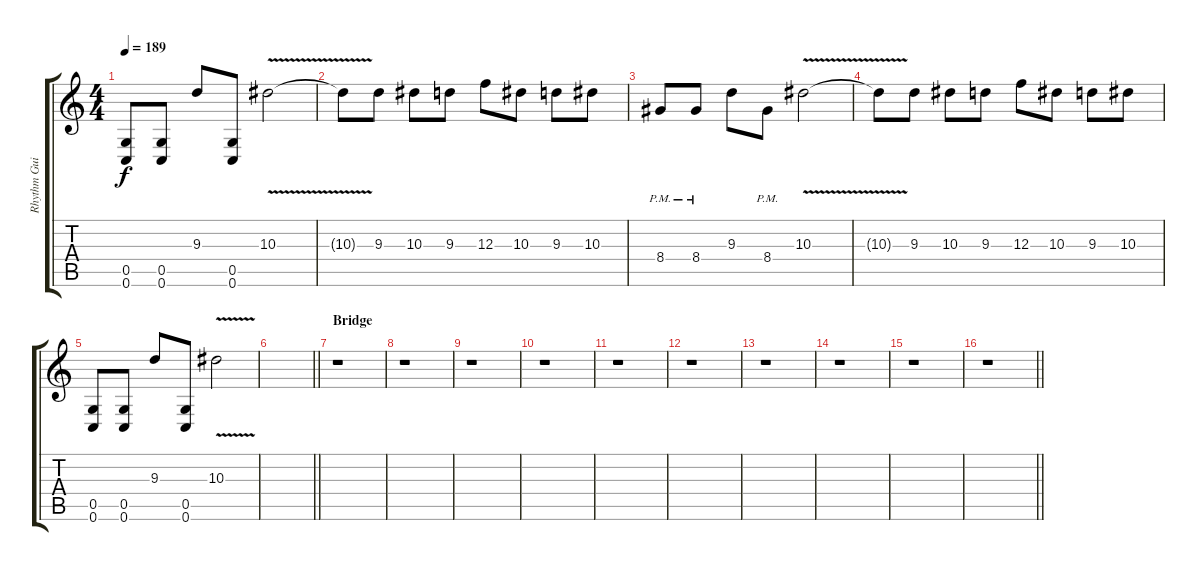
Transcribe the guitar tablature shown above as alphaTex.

\track ("Rhythm Guitar" "Rhythm Gui") {instrument distortionguitar}
\staff {score tabs}
\tuning (D4 A3 F3 C3 G2 C2) {hide}
\ts (4 4)
\tempo 189
\clef g2
\ks c
(0.5 0.6).8{dy f} (0.5 0.6).8 9.3.8 (0.5 0.6).8 10.3{v}.2 |
10.3{t}.8 9.3.8 10.3.8 9.3.8 12.3.8 10.3.8 9.3.8 10.3.8 |
8.4{pm}.8 8.4{pm}.8 9.3.8 8.4{pm}.8 10.3{v}.2 |
10.3{t}.8 9.3.8 10.3.8 9.3.8 12.3.8 10.3.8 9.3.8 10.3.8 |
(0.5 0.6).8 (0.5 0.6).8 9.3.8 (0.5 0.6).8 10.3{v}.2 |
\barLineRight lightlight
|
\section ("" "Bridge")
r.1 |
r.1 |
r.1 |
r.1 |
r.1 |
r.1 |
r.1 |
r.1 |
r.1 |
\barLineRight lightlight
r.1
